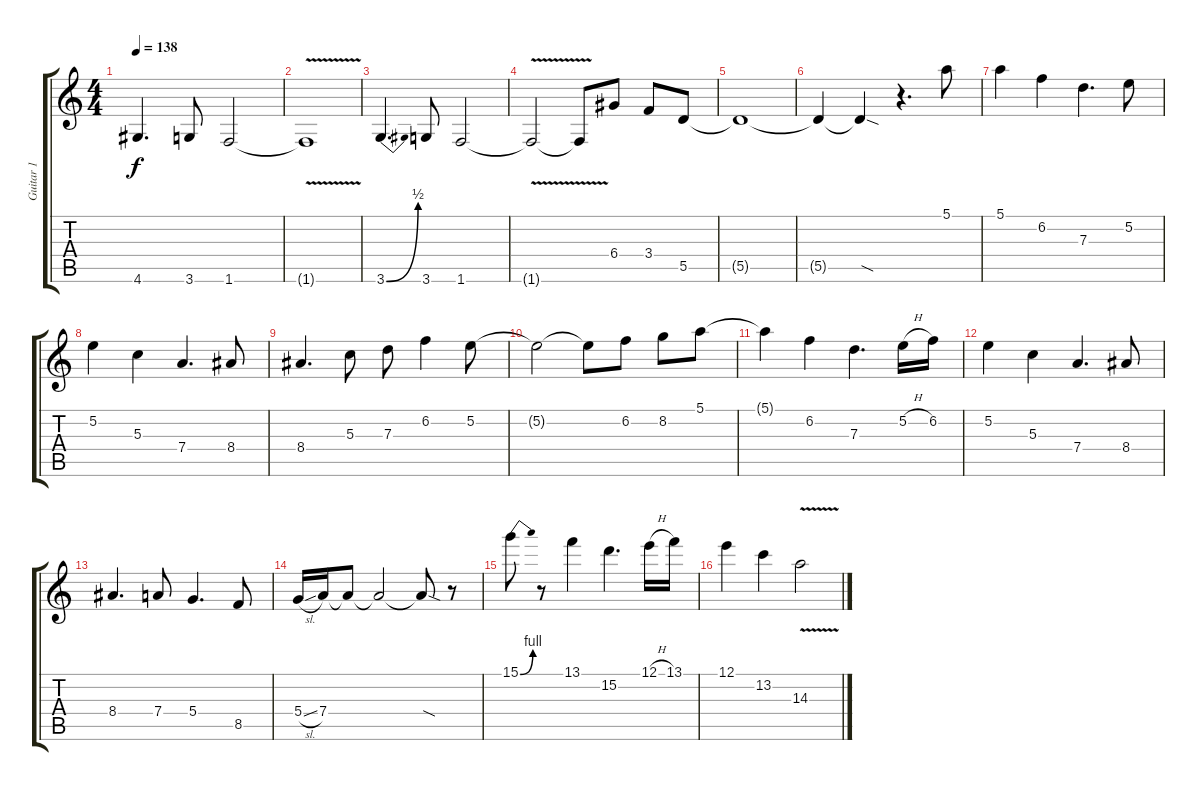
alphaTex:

\track ("Guitar 1" "Guitar 1") {instrument overdrivenguitar}
\staff {score tabs}
\tuning (E4 B3 G3 D3 A2 E2) {hide}
\ts (4 4)
\tempo 138
\clef g2
\ks c
4.6.4{d dy f} 3.6.8 1.6.2 |
1.6{v t}.1 |
3.6{be (bend 0 0 60 2)}.4{d} 3.6.8 1.6.2 |
1.6{v t}.2 1.6{t}.8 6.4.8 3.4.8 5.5.8 |
5.5{t}.1 |
5.5{t}.4 5.5{sod t}.4 r.4{d} 5.1.8{volume 14 instrument overdrivenguitar} |
5.1.4 6.2.4 7.3.4{d} 5.2.8 |
5.2.4 5.3.4 7.4.4{d} 8.4.8 |
8.4.4{d} 5.3.8 7.3.8 6.2.4 5.2.8 |
5.2{t}.2 5.2{t}.8 6.2.8 8.2.8 5.1.8 |
5.1{t}.4 6.2.4 7.3.4{d} 5.2{h}.16 6.2.16 |
5.2.4 5.3.4 7.4.4{d} 8.4.8 |
8.4.4{d} 7.4.8 5.4.4{d} 8.5.8 |
5.4{sl}.16 7.4.16 7.4{t}.8 7.4{t}.2 7.4{sod t}.8 r.8 |
15.1{be (bend 0 0 60 4)}.8 r.8 13.1.4 15.2.4{d} 12.1{h}.16 13.1.16 |
12.1.4 13.2.4 14.3{v}.2
